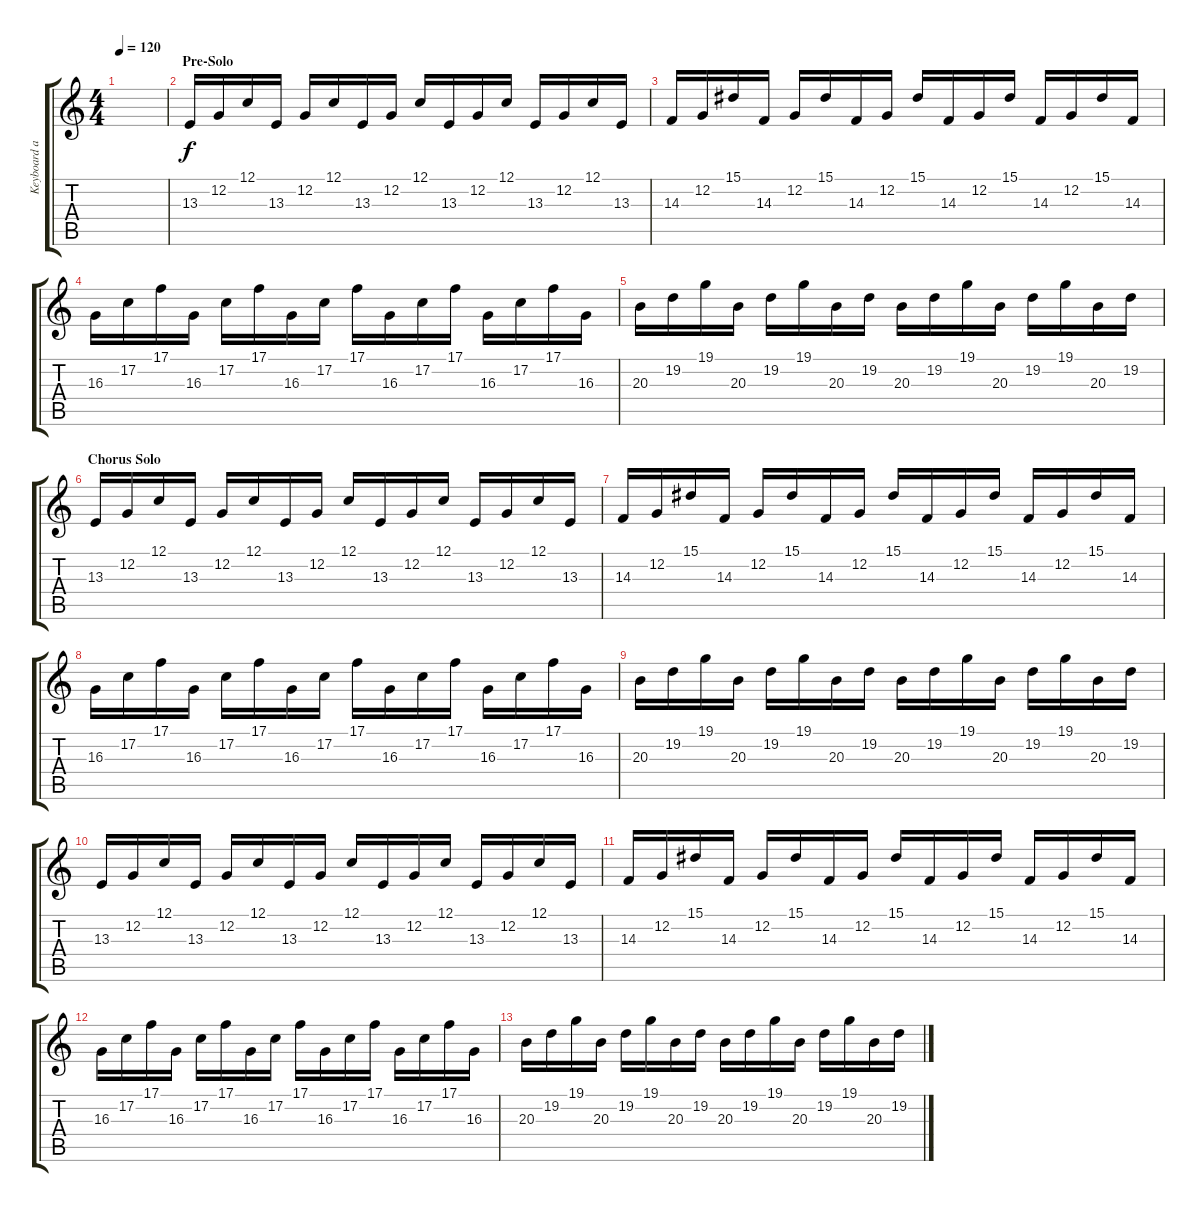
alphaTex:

\track ("Keyboard and Solo2" "Keyboard a") {instrument choiraahs}
\staff {score tabs}
\tuning (C4 G3 Eb3 Bb2 F2 C2) {hide}
\ts (4 4)
\tempo 120
\clef g2
\ks c
|
\section ("" "Pre-Solo")
13.3.16{volume 15 balance 3 instrument distortionguitar} 12.2.16 12.1.16 13.3.16 12.2.16 12.1.16 13.3.16 12.2.16 12.1.16 13.3.16 12.2.16 12.1.16 13.3.16 12.2.16 12.1.16 13.3.16 |
14.3.16 12.2.16 15.1.16 14.3.16 12.2.16 15.1.16 14.3.16 12.2.16 15.1.16 14.3.16 12.2.16 15.1.16 14.3.16 12.2.16 15.1.16 14.3.16 |
16.3.16 17.2.16 17.1.16 16.3.16 17.2.16 17.1.16 16.3.16 17.2.16 17.1.16 16.3.16 17.2.16 17.1.16 16.3.16 17.2.16 17.1.16 16.3.16 |
20.3.16 19.2.16 19.1.16 20.3.16 19.2.16 19.1.16 20.3.16 19.2.16 20.3.16 19.2.16 19.1.16 20.3.16 19.2.16 19.1.16 20.3.16 19.2.16 |
\section ("" "Chorus Solo")
13.3.16{volume 15 balance 3 instrument distortionguitar} 12.2.16 12.1.16 13.3.16 12.2.16 12.1.16 13.3.16 12.2.16 12.1.16 13.3.16 12.2.16 12.1.16 13.3.16 12.2.16 12.1.16 13.3.16 |
14.3.16 12.2.16 15.1.16 14.3.16 12.2.16 15.1.16 14.3.16 12.2.16 15.1.16 14.3.16 12.2.16 15.1.16 14.3.16 12.2.16 15.1.16 14.3.16 |
16.3.16 17.2.16 17.1.16 16.3.16 17.2.16 17.1.16 16.3.16 17.2.16 17.1.16 16.3.16 17.2.16 17.1.16 16.3.16 17.2.16 17.1.16 16.3.16 |
20.3.16{volume 13} 19.2.16 19.1.16 20.3.16 19.2.16 19.1.16 20.3.16 19.2.16 20.3.16 19.2.16 19.1.16 20.3.16 19.2.16 19.1.16 20.3.16 19.2.16 |
13.3.16{volume 8 instrument distortionguitar} 12.2.16 12.1.16 13.3.16 12.2.16 12.1.16 13.3.16 12.2.16 12.1.16 13.3.16 12.2.16 12.1.16 13.3.16 12.2.16 12.1.16 13.3.16 |
14.3.16{volume 5} 12.2.16 15.1.16 14.3.16 12.2.16 15.1.16 14.3.16 12.2.16 15.1.16 14.3.16 12.2.16 15.1.16 14.3.16 12.2.16 15.1.16 14.3.16 |
16.3.16{volume 0} 17.2.16 17.1.16 16.3.16 17.2.16 17.1.16 16.3.16 17.2.16 17.1.16 16.3.16 17.2.16 17.1.16 16.3.16 17.2.16 17.1.16 16.3.16 |
20.3.16 19.2.16 19.1.16 20.3.16 19.2.16 19.1.16 20.3.16 19.2.16 20.3.16 19.2.16 19.1.16 20.3.16 19.2.16 19.1.16 20.3.16 19.2.16
